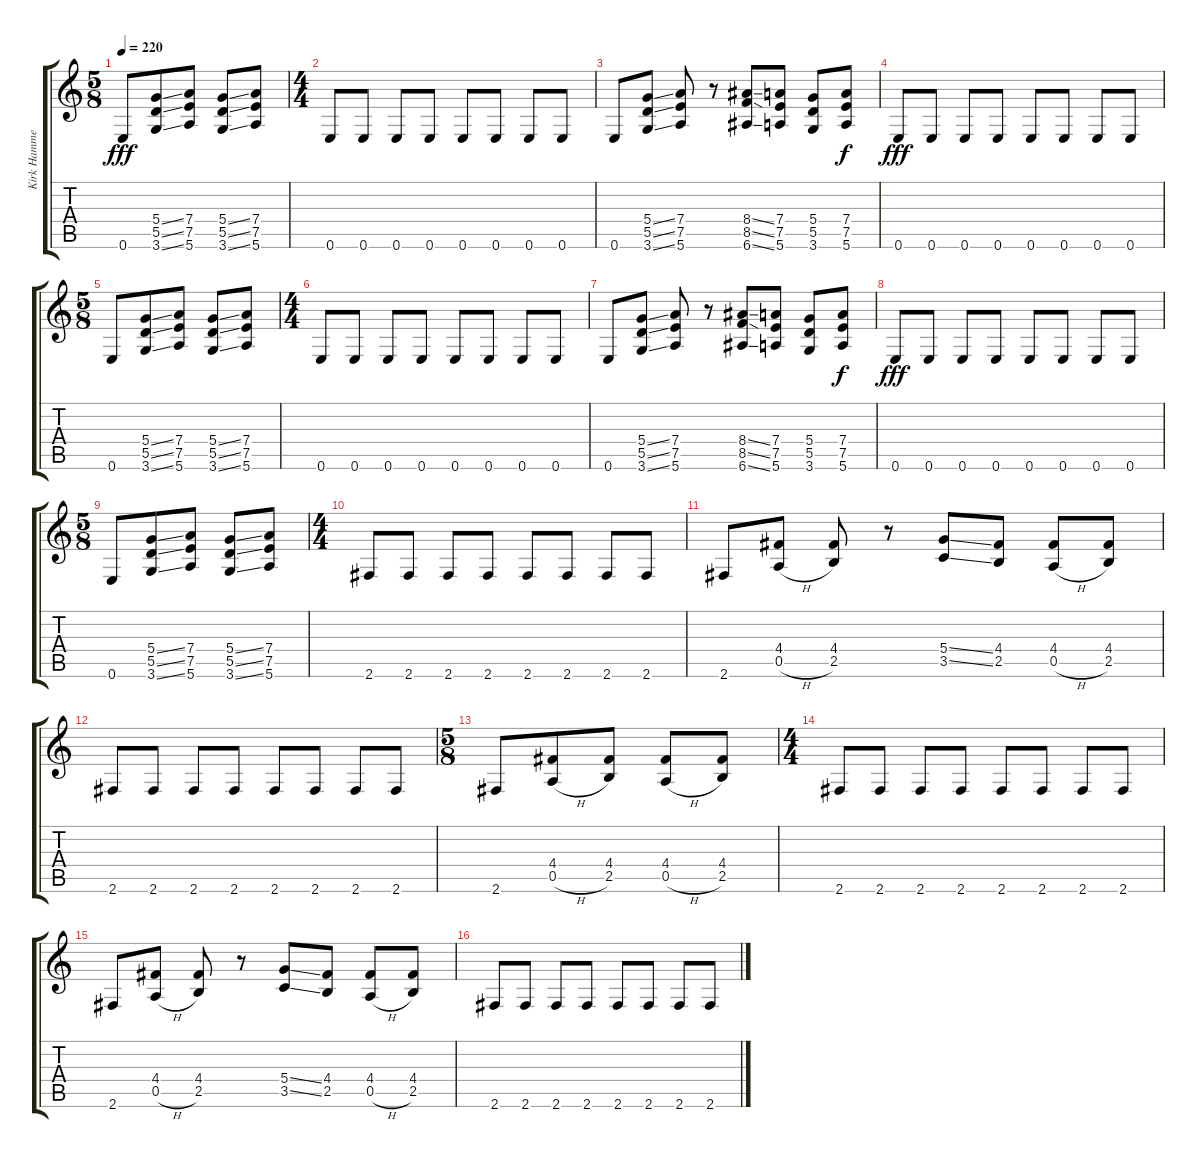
\track ("Kirk Hammet" "Kirk Hamme") {instrument distortionguitar}
\staff {score tabs}
\tuning (E4 B3 G3 D3 A2 E2) {hide}
\ts (5 8)
\tempo 220
\clef g2
\ks c
0.6.8{dy fff} (5.4{ss} 5.5{ss} 3.6{ss}).8 (7.4 7.5 5.6).8 (5.4{ss} 5.5{ss} 3.6{ss}).8 (7.4 7.5 5.6).8 |
\ts (4 4)
0.6.8 0.6.8 0.6.8 0.6.8 0.6.8 0.6.8 0.6.8 0.6.8 |
0.6.8 (5.4{ss} 5.5{ss} 3.6{ss}).8 (7.4 7.5 5.6).8 r.8 (8.4{ss} 8.5{ss} 6.6{ss}).8 (7.4 7.5 5.6).8 (5.4 5.5 3.6).8 (7.4 7.5 5.6).8{dy f} |
0.6.8{dy fff} 0.6.8 0.6.8 0.6.8 0.6.8 0.6.8 0.6.8 0.6.8 |
\ts (5 8)
0.6.8 (5.4{ss} 5.5{ss} 3.6{ss}).8 (7.4 7.5 5.6).8 (5.4{ss} 5.5{ss} 3.6{ss}).8 (7.4 7.5 5.6).8 |
\ts (4 4)
0.6.8 0.6.8 0.6.8 0.6.8 0.6.8 0.6.8 0.6.8 0.6.8 |
0.6.8 (5.4{ss} 5.5{ss} 3.6{ss}).8 (7.4 7.5 5.6).8 r.8 (8.4{ss} 8.5{ss} 6.6{ss}).8 (7.4 7.5 5.6).8 (5.4 5.5 3.6).8 (7.4 7.5 5.6).8{dy f} |
0.6.8{dy fff} 0.6.8 0.6.8 0.6.8 0.6.8 0.6.8 0.6.8 0.6.8 |
\ts (5 8)
0.6.8 (5.4{ss} 5.5{ss} 3.6{ss}).8 (7.4 7.5 5.6).8 (5.4{ss} 5.5{ss} 3.6{ss}).8 (7.4 7.5 5.6).8 |
\ts (4 4)
2.6.8 2.6.8 2.6.8 2.6.8 2.6.8 2.6.8 2.6.8 2.6.8 |
2.6.8 (4.4 0.5{h}).8 (4.4 2.5).8 r.8 (5.4{ss} 3.5{ss}).8 (4.4 2.5).8 (4.4 0.5{h}).8 (4.4 2.5).8 |
2.6.8 2.6.8 2.6.8 2.6.8 2.6.8 2.6.8 2.6.8 2.6.8 |
\ts (5 8)
2.6.8 (4.4 0.5{h}).8 (4.4 2.5).8 (4.4 0.5{h}).8 (4.4 2.5).8 |
\ts (4 4)
2.6.8 2.6.8 2.6.8 2.6.8 2.6.8 2.6.8 2.6.8 2.6.8 |
2.6.8 (4.4 0.5{h}).8 (4.4 2.5).8 r.8 (5.4{ss} 3.5{ss}).8 (4.4 2.5).8 (4.4 0.5{h}).8 (4.4 2.5).8 |
2.6.8 2.6.8 2.6.8 2.6.8 2.6.8 2.6.8 2.6.8 2.6.8
